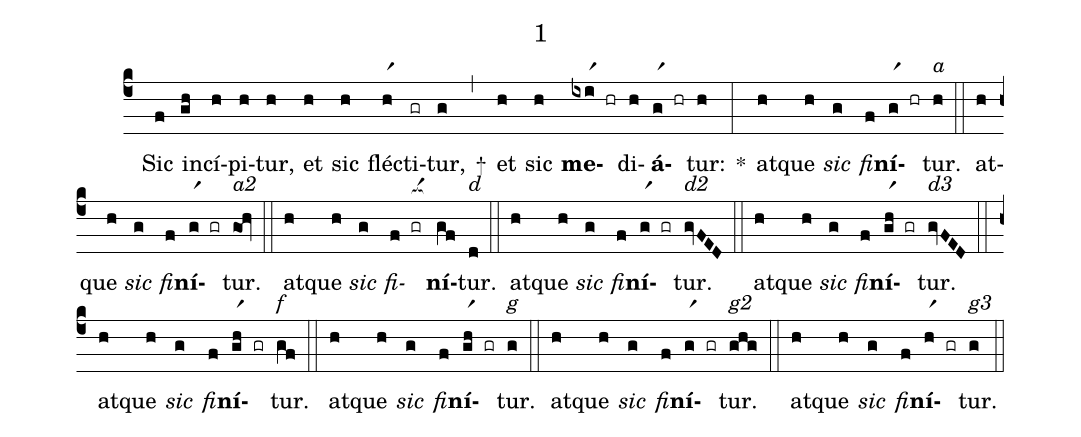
name: 1;
%%
(c4) ~() Sic(f) in(gh)cí(h)pi(h)tur,(h) et(h) sic(h) fléc(hr1)ti(gr)tur,(g) <sp>+</sp>(,)
et(h) sic(h) <b>me</b>(ixir1 hr)di(h)<b>á</b>(gr1 hr)tur:(h) <sp>*</sp>(:)

at(h)que(h) <i>sic</i>(g) <i>fi</i>(f)<b>ní</b>(gr1 hr)<alt>a</alt>tur.(h) (::)
at(h)que(h) <i>sic</i>(g) <i>fi</i>(f)<b>ní</b>(gr1 gr)<alt>a2</alt>tur.(goh) (::)
at(h)que(h) <i>sic</i>(g) <i>fi</i>(f gr[ocba:1{])<b>ní</b>(gf[ocba:0}])<alt>d</alt>tur.(d) (::)
at(h)que(h) <i>sic</i>(g) <i>fi</i>(f)<b>ní</b>(gr1 gr)<alt>d2</alt>tur.(gvFED) (::)
at(h)que(h) <i>sic</i>(g) <i>fi</i>(f)<b>ní</b>(ghr1 gr)<alt>d3</alt>tur.(gvFED) (::)
at(h)que(h) <i>sic</i>(g) <i>fi</i>(f)<b>ní</b>(ghr1 gr)<alt>f</alt>tur.(gf) (::)
at(h)que(h) <i>sic</i>(g) <i>fi</i>(f)<b>ní</b>(ghr1 gr)<alt>g</alt>tur.(g) (::)
at(h)que(h) <i>sic</i>(g) <i>fi</i>(f)<b>ní</b>(gr1 gr)<alt>g2</alt>tur.(ghg) (::)
at(h)que(h) <i>sic</i>(g) <i>fi</i>(f)<b>ní</b>(hr1 gr)<alt>g3</alt>tur.(g) (::)
